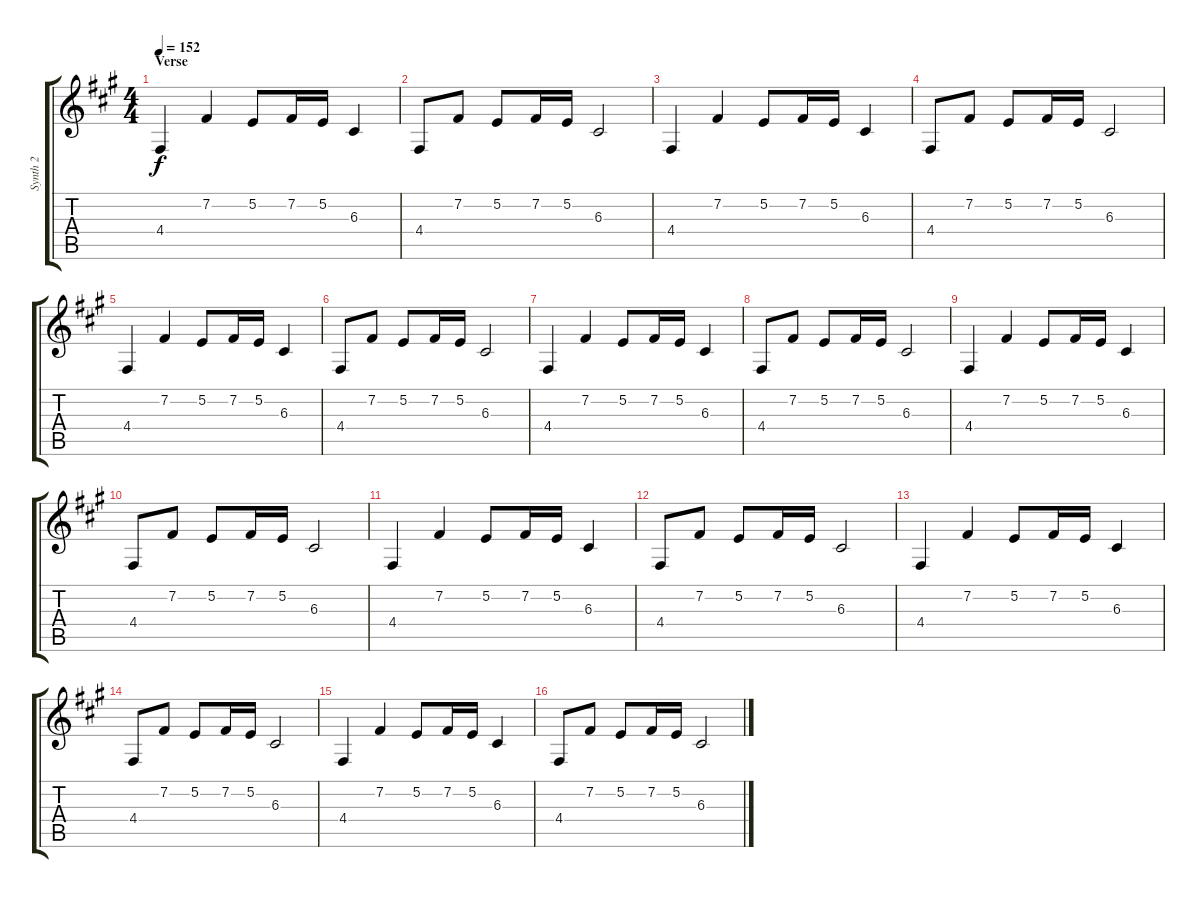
\track ("Synth 2" "Synth 2") {instrument lead1square}
\staff {score tabs}
\tuning (E4 B3 G3 D3 A2 E2) {hide}
\ts (4 4)
\section ("" "Verse")
\tempo 152
\clef g2
\ks f#minor
4.4.4{dy f} 7.2.4 5.2.8 7.2.16 5.2.16 6.3.4 |
4.4.8 7.2.8 5.2.8 7.2.16 5.2.16 6.3.2 |
4.4.4 7.2.4 5.2.8 7.2.16 5.2.16 6.3.4 |
4.4.8 7.2.8 5.2.8 7.2.16 5.2.16 6.3.2 |
4.4.4 7.2.4 5.2.8 7.2.16 5.2.16 6.3.4 |
4.4.8 7.2.8 5.2.8 7.2.16 5.2.16 6.3.2 |
4.4.4 7.2.4 5.2.8 7.2.16 5.2.16 6.3.4 |
4.4.8 7.2.8 5.2.8 7.2.16 5.2.16 6.3.2 |
4.4.4 7.2.4 5.2.8 7.2.16 5.2.16 6.3.4 |
4.4.8 7.2.8 5.2.8 7.2.16 5.2.16 6.3.2 |
4.4.4 7.2.4 5.2.8 7.2.16 5.2.16 6.3.4 |
4.4.8 7.2.8 5.2.8 7.2.16 5.2.16 6.3.2 |
4.4.4 7.2.4 5.2.8 7.2.16 5.2.16 6.3.4 |
4.4.8 7.2.8 5.2.8 7.2.16 5.2.16 6.3.2 |
4.4.4 7.2.4 5.2.8 7.2.16 5.2.16 6.3.4 |
4.4.8 7.2.8 5.2.8 7.2.16 5.2.16 6.3.2
